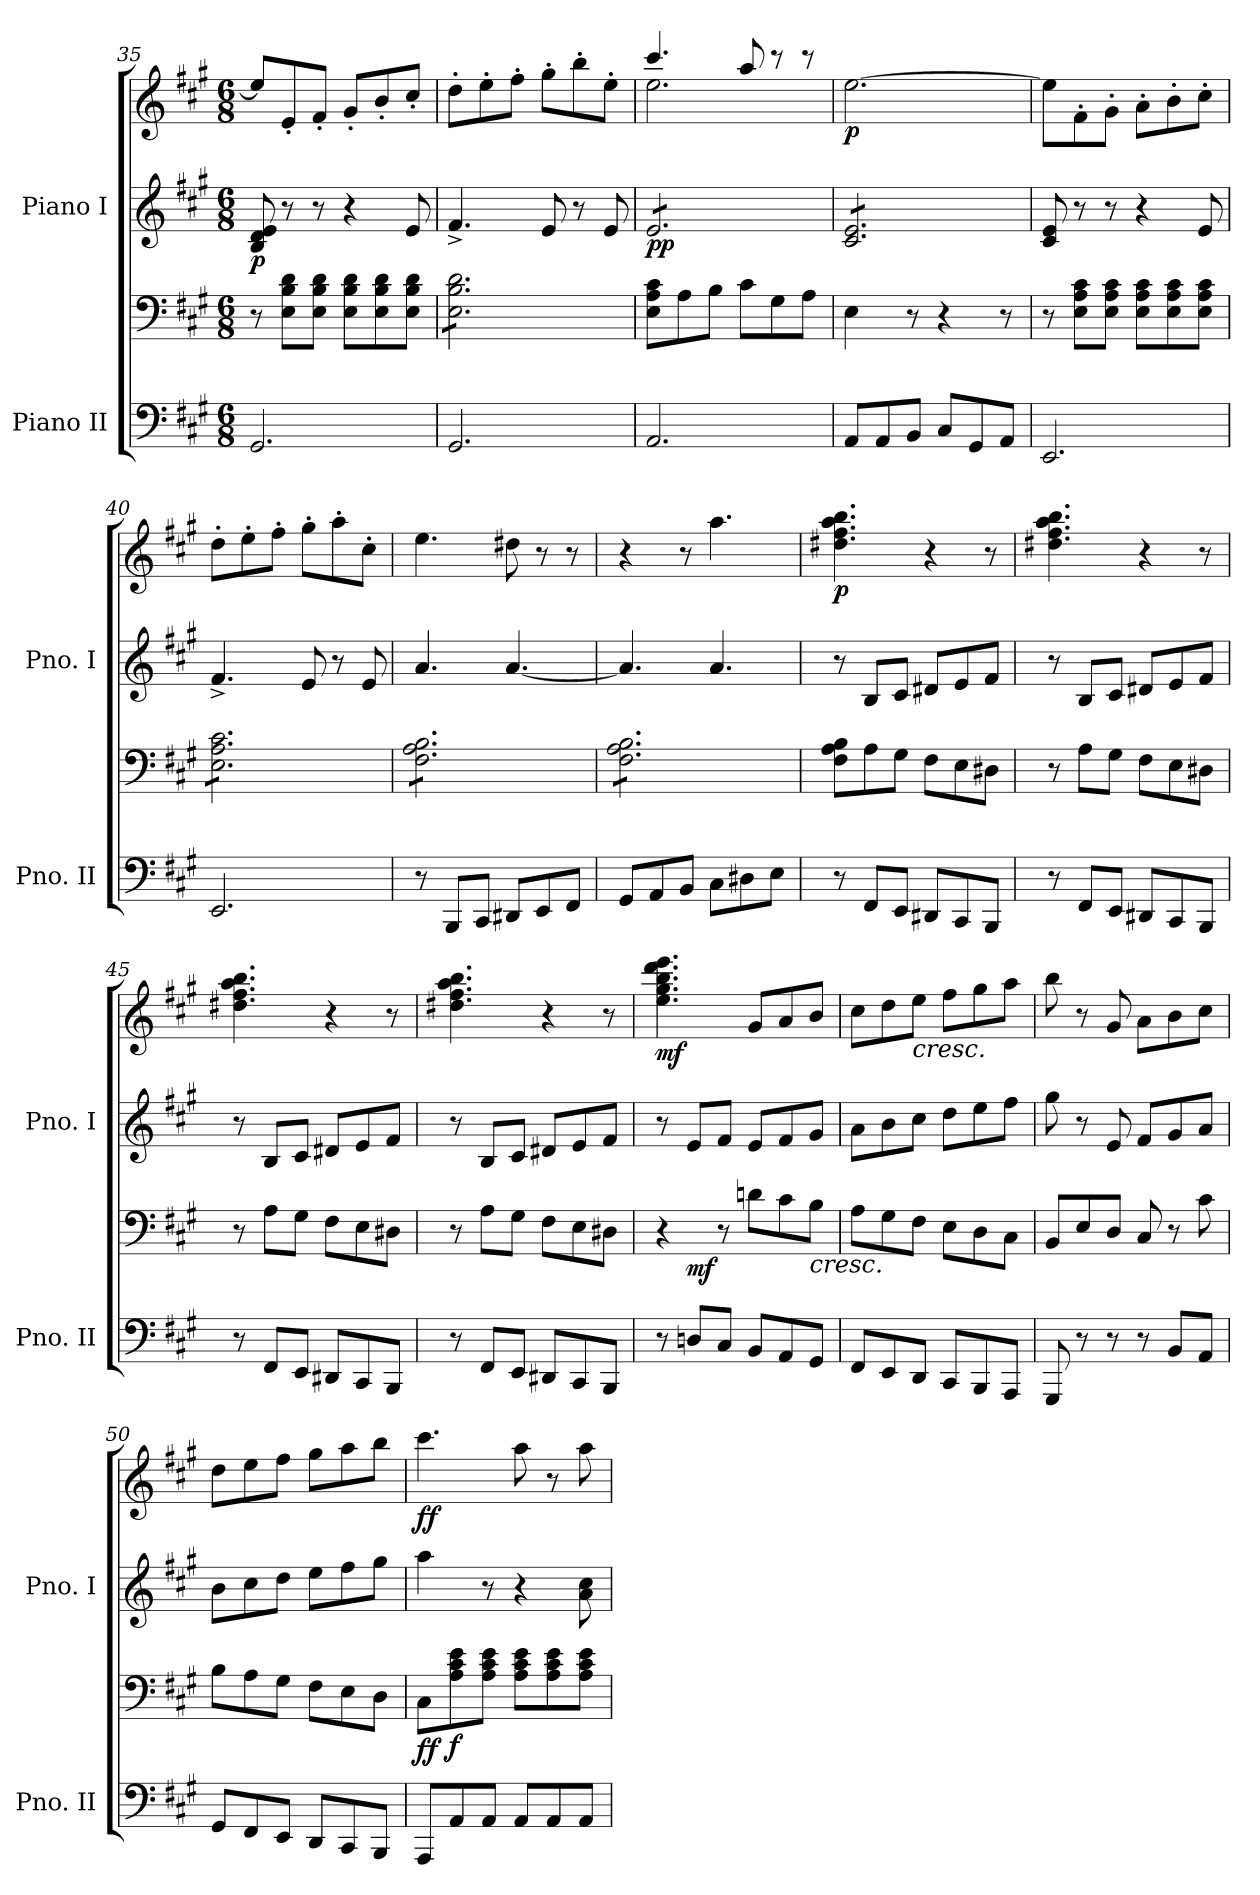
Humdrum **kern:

**kern	**kern	**dynam	**kern	**kern	**dynam
*part2	*part2	*part2	*part1	*part1	*part1
*staff4	*staff3	*staff3/4	*staff2	*staff1	*staff1/2
*I"Piano II	*	*	*I"Piano I	*	*
*I'Pno. II	*	*	*I'Pno. I	*	*
*clefF4	*clefF4	*	*clefG2	*clefG2	*
*k[f#c#g#]	*k[f#c#g#]	*	*k[f#c#g#]	*k[f#c#g#]	*
*M6/8	*M6/8	*	*M6/8	*M6/8	*
=35	=35	=35	=35	=35	=35
!	!	!	!	!	!LO:DY:b=2
2.GG#/	8r	.	8B/ 8d/ 8e/	8ee/L]	p
.	8E\ 8B\ 8d\L	.	8r	8e'/	.
.	8E\ 8B\ 8d\J	.	8r	8f#'/J	.
.	8E\ 8B\ 8d\L	.	4r	8g#'/L	.
.	8E\ 8B\ 8d\	.	.	8b'/	.
.	8E\ 8B\ 8d\J	.	8e/	8cc#'/J	.
=36	=36	=36	=36	=36	=36
*	*tremolo	*	*	*	*
2.GG#/	8E\ 8B\ 8d\L	.	4.f#^/	8dd'\L	.
.	8E\ 8B\ 8d\	.	.	8ee'\	.
.	8E\ 8B\ 8d\	.	.	8ff#'\J	.
.	8E\ 8B\ 8d\	.	8e/	8gg#'\L	.
.	8E\ 8B\ 8d\	.	8r	8bb'\	.
.	8E\ 8B\ 8d\J	.	8e/	8ee'\J	.
*	*Xtremolo	*	*	*	*
=37	=37	=37	=37	=37	=37
*	*	*	*	*^	*
!	!	!	!	!	!	!LO:DY:b=2
*	*	*	*tremolo	*	*	*
2.AA/	8E\ 8A\ 8c#\L	.	8e/L	4.ccc#/	2.ee\	pp
.	8A\	.	8e/	.	.	.
.	8B\J	.	8e/	.	.	.
.	8c#\L	.	8e/	8aa/	.	.
.	8G#\	.	8e/	8r	.	.
.	8A\J	.	8e/J	8r	.	.
*	*	*	*	*v	*v	*
=38	=38	=38	=38	=38	=38
!	!	!	!	!	!LO:DY:b
8AA/L	4E\	.	8c#/ 8e/L	[2.ee\	p
8AA/	.	.	8c#/ 8e/	.	.
8BB/J	8r	.	8c#/ 8e/	.	.
8C#/L	4r	.	8c#/ 8e/	.	.
8GG#/	.	.	8c#/ 8e/	.	.
8AA/J	8r	.	8c#/ 8e/J	.	.
*	*	*	*Xtremolo	*	*
=39	=39	=39	=39	=39	=39
2.EE/	8r	.	8c#/ 8e/	8ee\L]	.
.	8E\ 8A\ 8c#\L	.	8r	8f#'\	.
.	8E\ 8A\ 8c#\J	.	8r	8g#'\J	.
.	8E\ 8A\ 8c#\L	.	4r	8a'\L	.
.	8E\ 8A\ 8c#\	.	.	8b'\	.
.	8E\ 8A\ 8c#\J	.	8e/	8cc#'\J	.
=40	=40	=40	=40	=40	=40
*	*tremolo	*	*	*	*
2.EE/	8E\ 8A\ 8c#\L	.	4.f#^/	8dd'\L	.
.	8E\ 8A\ 8c#\	.	.	8ee'\	.
.	8E\ 8A\ 8c#\	.	.	8ff#'\J	.
.	8E\ 8A\ 8c#\	.	8e/	8gg#'\L	.
.	8E\ 8A\ 8c#\	.	8r	8aa'\	.
.	8E\ 8A\ 8c#\J	.	8e/	8cc#'\J	.
!!LO:LB:g=z
=41	=41	=41	=41	=41	=41
8r	8F#\ 8A\ 8B\L	.	4.a/	4.ee\	.
8BBB/L	8F#\ 8A\ 8B\	.	.	.	.
8CC#/J	8F#\ 8A\ 8B\	.	.	.	.
8DD#X/L	8F#\ 8A\ 8B\	.	[4.a/	8dd#X\	.
8EE/	8F#\ 8A\ 8B\	.	.	8r	.
8FF#/J	8F#\ 8A\ 8B\J	.	.	8r	.
=42	=42	=42	=42	=42	=42
8GG#/L	8F#\ 8A\ 8B\L	.	4.a/]	4r	.
8AA/	8F#\ 8A\ 8B\	.	.	.	.
8BB/J	8F#\ 8A\ 8B\	.	.	8r	.
8C#\L	8F#\ 8A\ 8B\	.	4.a/	4.aa\	.
8D#X\	8F#\ 8A\ 8B\	.	.	.	.
8E\J	8F#\ 8A\ 8B\J	.	.	.	.
*	*Xtremolo	*	*	*	*
=43	=43	=43	=43	=43	=43
!	!	!	!	!	!LO:DY:b
8r	8F#\ 8A\ 8B\L	.	8r	4.dd#X\ 4.ff#\ 4.aa\ 4.bb\	p
8FF#/L	8A\	.	8B/L	.	.
8EE/J	8G#\J	.	8c#/J	.	.
8DD#X/L	8F#\L	.	8d#X/L	4r	.
8CC#/	8E\	.	8e/	.	.
8BBB/J	8D#X\J	.	8f#/J	8r	.
=44	=44	=44	=44	=44	=44
8r	8r	.	8r	4.dd#X\ 4.ff#\ 4.aa\ 4.bb\	.
8FF#/L	8A\L	.	8B/L	.	.
8EE/J	8G#\J	.	8c#/J	.	.
8DD#X/L	8F#\L	.	8d#X/L	4r	.
8CC#/	8E\	.	8e/	.	.
8BBB/J	8D#X\J	.	8f#/J	8r	.
=45	=45	=45	=45	=45	=45
8r	8r	.	8r	4.dd#X\ 4.ff#\ 4.aa\ 4.bb\	.
8FF#/L	8A\L	.	8B/L	.	.
8EE/J	8G#\J	.	8c#/J	.	.
8DD#X/L	8F#\L	.	8d#X/L	4r	.
8CC#/	8E\	.	8e/	.	.
8BBB/J	8D#X\J	.	8f#/J	8r	.
=46	=46	=46	=46	=46	=46
8r	8r	.	8r	4.dd#X\ 4.ff#\ 4.aa\ 4.bb\	.
8FF#/L	8A\L	.	8B/L	.	.
8EE/J	8G#\J	.	8c#/J	.	.
8DD#X/L	8F#\L	.	8d#X/L	4r	.
8CC#/	8E\	.	8e/	.	.
8BBB/J	8D#X\J	.	8f#/J	8r	.
!!LO:PB:g=z
=47	=47	=47	=47	=47	=47
!	!	!	!	!	!LO:DY:b
*	*^	*	*	*	*
8r	4r	8ryy	.	8r	4.ee\ 4.gg#\ 4.bb\ 4.ddd\ 4.eee\	mf
!	!	!	!LO:DY:b	!	!	!
8Dn/L	.	2ryy	mf	8e/L	.	.
8C#/J	8r	.	.	8f#/J	.	.
8BB/L	8dn\L	.	.	8e/L	8g#/L	.
8AA/	8c#\	.	.	8f#/	8a/	.
!	!LO:TX:b:i:t=cresc.	!	!	!	!	!
8GG#/J	8B\J	8ryy	.	8g#/J	8b/J	.
*	*v	*v	*	*	*	*
=48	=48	=48	=48	=48	=48
8FF#/L	8A\L	.	8a\L	8cc#\L	.
8EE/	8G#\	.	8b\	8dd\	.
!	!	!	!	!LO:TX:b:i:t=cresc.	!
8DD/J	8F#\J	.	8cc#\J	8ee\J	.
8CC#/L	8E\L	.	8dd\L	8ff#\L	.
8BBB/	8D\	.	8ee\	8gg#\	.
8AAA/J	8C#\J	.	8ff#\J	8aa\J	.
=49	=49	=49	=49	=49	=49
8GGG#/	8BB/L	.	8gg#\	8bb\	.
8r	8E/	.	8r	8r	.
8r	8D/J	.	8e/	8g#/	.
8r	8C#/	.	8f#/L	8a\L	.
8BB/L	8r	.	8g#/	8b\	.
8AA/J	8c#\	.	8a/J	8cc#\J	.
=50	=50	=50	=50	=50	=50
8GG#/L	8B\L	.	8b\L	8dd\L	.
8FF#/	8A\	.	8cc#\	8ee\	.
8EE/J	8G#\J	.	8dd\J	8ff#\J	.
8DD/L	8F#\L	.	8ee\L	8gg#\L	.
8CC#/	8E\	.	8ff#\	8aa\	.
8BBB/J	8D\J	.	8gg#\J	8bb\J	.
=51	=51	=51	=51	=51	=51
!	!	!LO:DY:b	!	!	!LO:DY:b
8AAA/L	8C#\L	ff	4aa\	4.ccc#\	ff
!	!	!LO:DY:b	!	!	!
8AA/	8A\ 8c#\ 8e\	f	.	.	.
8AA/J	8A\ 8c#\ 8e\J	.	8r	.	.
8AA/L	8A\ 8c#\ 8e\L	.	4r	8aa\	.
8AA/	8A\ 8c#\ 8e\	.	.	8r	.
8AA/J	8A\ 8c#\ 8e\J	.	8a\ 8cc#\	8aa\	.
=	=	=	=	=	=
*-	*-	*-	*-	*-	*-
